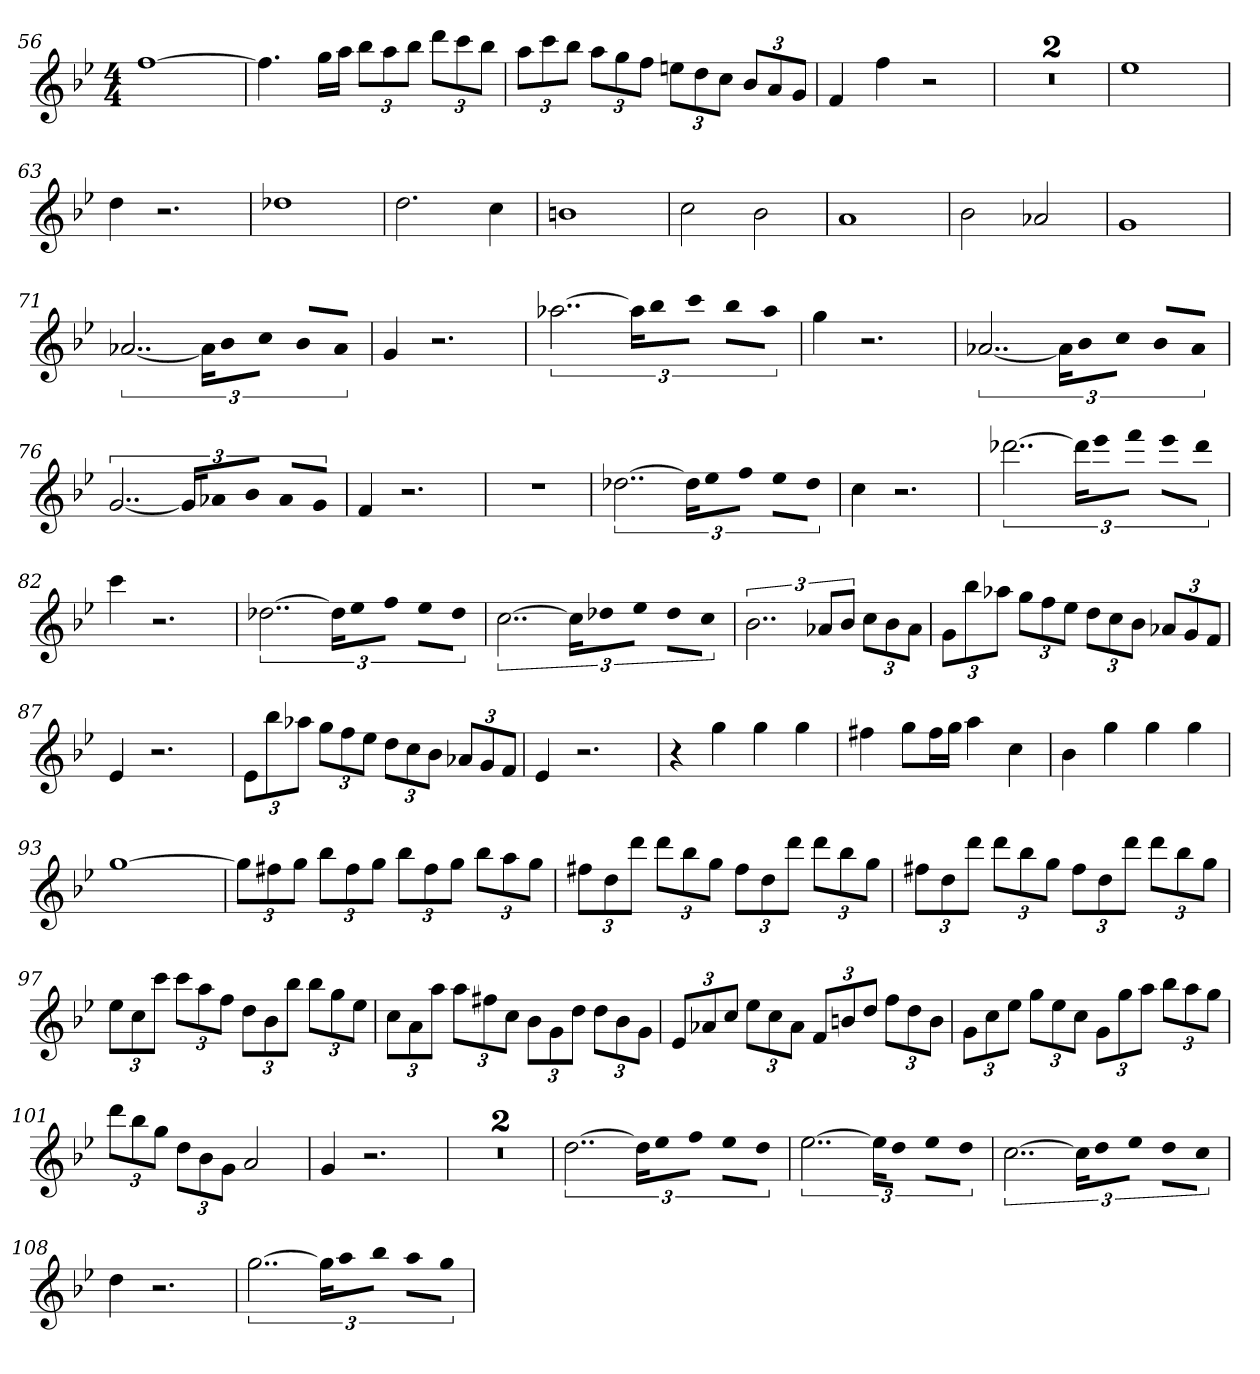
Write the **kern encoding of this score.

**kern
*part1
*staff1
*k[b-e-]
*B-:
*M4/4
=56
[1ff
=57
4.ff]
16ggLL
16aaJJ
12bb-L
12aa
12bb-J
12dddL
12ccc
12bb-J
=58
12aaL
12ccc
12bb-J
12aaL
12gg
12ffJ
12eenL
12dd
12ccJ
12b-L
12a
12gJ
=59
4f
4ff
2r
=60
1r
=61
1r
=62
1ee-
=63
4dd
2.r
=64
1dd-X
=65
2.dd
4cc
=66
1bn
=67
2cc
2b-
=68
1a
=69
2b-
2a-X
=70
1g
=71
[3..a-X
24a-LL]
16b-
16ccJJ
8b-L
8a-J
=72
4g
2.r
=73
[3..aa-X
24aa-LL]
16bb-
16cccJJ
8bb-L
8aa-J
=74
4gg
2.r
=75
[3..a-X
24a-LL]
16b-
16ccJJ
8b-L
8a-J
=76
[3..g
24gLL]
16a-X
16b-JJ
8a-L
8gJ
=77
4f
2.r
=78
1r
=79
[3..dd-X
24dd-LL]
16ee-
16ffJJ
8ee-L
8dd-J
=80
4cc
2.r
=81
[3..ddd-X
24ddd-LL]
16eee-
16fffJJ
8eee-L
8ddd-J
=82
4ccc
2.r
=83
[3..dd-X
24dd-LL]
16ee-
16ffJJ
8ee-L
8dd-J
=84
[3..cc
24ccLL]
16dd-X
16ee-JJ
8dd-L
8ccJ
=85
3..b-
12a-XL
12b-J
12ccL
12b-
12a-J
=86
12gL
12bb-
12aa-XJ
12ggL
12ff
12ee-J
12ddL
12cc
12b-J
12a-XL
12g
12fJ
=87
4e-
2.r
=88
12e-L
12bb-
12aa-XJ
12ggL
12ff
12ee-J
12ddL
12cc
12b-J
12a-XL
12g
12fJ
=89
4e-
2.r
=90
4r
4gg
4gg
4gg
=91
4ff#X
8ggL
16ff#L
16ggJJ
4aa
4cc
=92
4b-
4gg
4gg
4gg
=93
[1gg
=94
12ggL]
12ff#X
12ggJ
12bb-L
12ff#
12ggJ
12bb-L
12ff#
12ggJ
12bb-L
12aa
12ggJ
=95
12ff#XL
12dd
12dddJ
12dddL
12bb-
12ggJ
12ff#L
12dd
12dddJ
12dddL
12bb-
12ggJ
=96
12ff#XL
12dd
12dddJ
12dddL
12bb-
12ggJ
12ff#L
12dd
12dddJ
12dddL
12bb-
12ggJ
=97
12ee-L
12cc
12cccJ
12cccL
12aa
12ffJ
12ddL
12b-
12bb-J
12bb-L
12gg
12ee-J
=98
12ccL
12a
12aaJ
12aaL
12ff#X
12ccJ
12b-L
12g
12ddJ
12ddL
12b-
12gJ
=99
12e-L
12a-X
12ccJ
12ee-L
12cc
12a-J
12fL
12bn
12ddJ
12ffL
12dd
12bJ
=100
12gL
12cc
12ee-J
12ggL
12ee-
12ccJ
12gL
12gg
12aaJ
12bb-L
12aa
12ggJ
=101
12dddL
12bb-
12ggJ
12ddL
12b-
12gJ
2a
=102
4g
2.r
=103
1r
=104
1r
=105
[3..dd
24ddLL]
16ee-
16ffJJ
8ee-L
8ddJ
=106
[3..ee-
24ee-KL]
8ddJ
8ee-L
8ddJ
=107
[3..cc
24ccLL]
16dd
16ee-JJ
8ddL
8ccJ
=108
4dd
2.r
=109
[3..gg
24ggLL]
16aa
16bb-JJ
8aaL
8ggJ
=
*-
